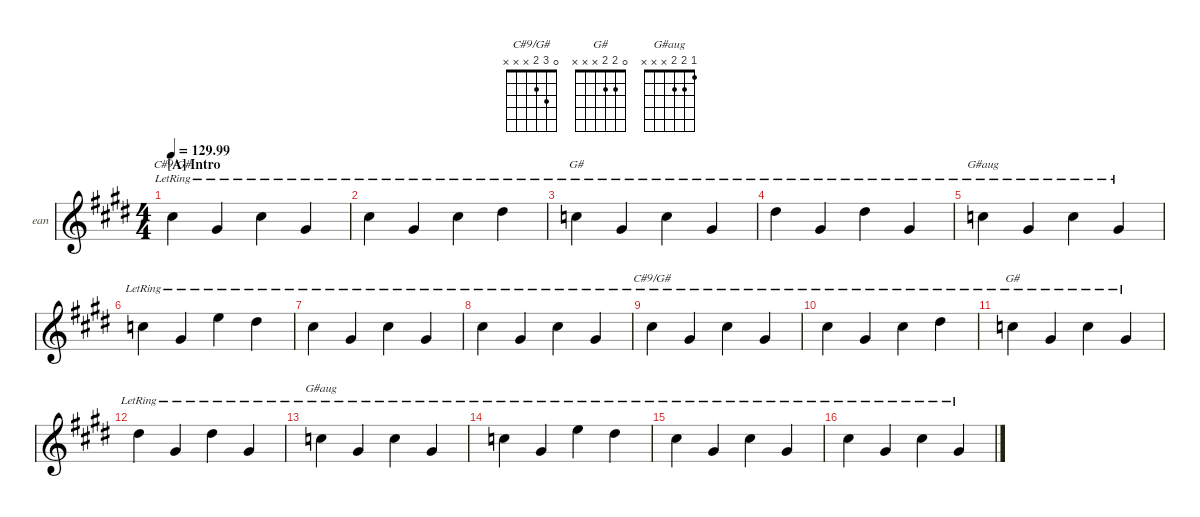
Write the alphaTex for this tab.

\defaultSystemsLayout 4
\hideDynamics
\bracketExtendMode nobrackets
\firstSystemTrackNameOrientation horizontal
\otherSystemsTrackNameOrientation horizontal
\track ("GTR1_Clean" "ean") {defaultSystemsLayout 4 instrument distortionguitar}
\staff {score}
\tuning (Eb4 Bb3 Gb3 Db3 Ab2 Db2)
\chord ("C#9/G#" 0 3 2 x x x) {showfingering false}
\chord ("G#" 0 2 2 x x x) {showfingering false}
\chord ("G#aug" 1 2 2 x x x) {showfingering false}
\ts (4 4)
\beaming (8 2 2 2 2)
\section ("A" "Intro")
\tempo
129.99
\accidentals auto
\clef g2
\ottava regular
\simile none
\ks e
3.2{lr}.4{ch "C#9/G#" dy mf instrument distortionguitar} 2.3{lr}.4 3.2{lr}.4 2.3{lr}.4 |
3.2{lr}.4 2.3{lr}.4 3.2{lr}.4 0.1{lr}.4 |
2.2{lr}.4{ch "G#"} 2.3{lr}.4 2.2{lr}.4 2.3{lr}.4 |
0.1{lr}.4 2.3{lr}.4 0.1{lr}.4 2.3{lr}.4 |
2.2{lr}.4{ch "G#aug"} 2.3{lr}.4 2.2{lr}.4 2.3{lr}.4 |
2.2{lr}.4 2.3{lr}.4 1.1{lr}.4 0.1{lr}.4 |
3.2{lr}.4 2.3{lr}.4 3.2{lr}.4 2.3{lr}.4 |
3.2{lr}.4 2.3{lr}.4 3.2{lr}.4 2.3{lr}.4 |
3.2{lr}.4{ch "C#9/G#"} 2.3{lr}.4 3.2{lr}.4 2.3{lr}.4 |
3.2{lr}.4 2.3{lr}.4 3.2{lr}.4 0.1{lr}.4 |
2.2{lr}.4{ch "G#"} 2.3{lr}.4 2.2{lr}.4 2.3{lr}.4 |
0.1{lr}.4 2.3{lr}.4 0.1{lr}.4 2.3{lr}.4 |
2.2{lr}.4{ch "G#aug"} 2.3{lr}.4 2.2{lr}.4 2.3{lr}.4 |
2.2{lr}.4 2.3{lr}.4 1.1{lr}.4 0.1{lr}.4 |
3.2{lr}.4 2.3{lr}.4 3.2{lr}.4 2.3{lr}.4 |
3.2{lr}.4 2.3{lr}.4 3.2{lr}.4 2.3{lr}.4
